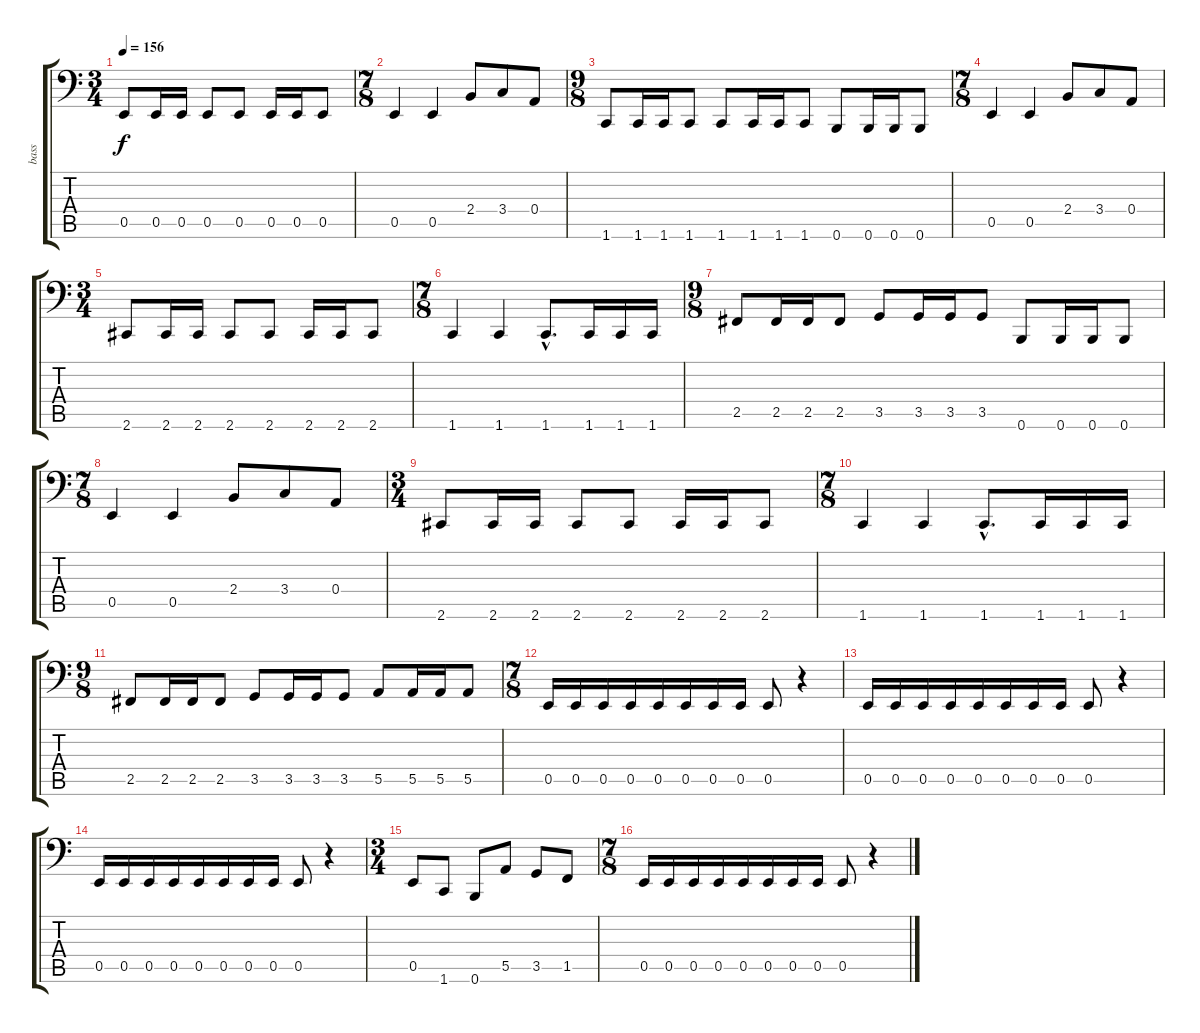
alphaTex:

\track ("bass" "bass") {instrument electricbassfinger}
\staff {score tabs}
\tuning (B2 G2 D2 A1 E1 B0) {hide}
\ts (3 4)
\tempo 156
\clef f4
\ks c
0.5.8{dy f} 0.5.16 0.5.16 0.5.8 0.5.8 0.5.16 0.5.16 0.5.8 |
\ts (7 8)
0.5.4 0.5.4 2.4.8 3.4.8 0.4.8 |
\ts (9 8)
1.6.8 1.6.16 1.6.16 1.6.8 1.6.8 1.6.16 1.6.16 1.6.8 0.6.8 0.6.16 0.6.16 0.6.8 |
\ts (7 8)
0.5.4 0.5.4 2.4.8 3.4.8 0.4.8 |
\ts (3 4)
2.6.8 2.6.16 2.6.16 2.6.8 2.6.8 2.6.16 2.6.16 2.6.8 |
\ts (7 8)
1.6.4 1.6.4 1.6{hac}.8{d} 1.6.16 1.6.16 1.6.16 |
\ts (9 8)
2.5.8 2.5.16 2.5.16 2.5.8 3.5.8 3.5.16 3.5.16 3.5.8 0.6.8 0.6.16 0.6.16 0.6.8 |
\ts (7 8)
0.5.4 0.5.4 2.4.8 3.4.8 0.4.8 |
\ts (3 4)
2.6.8 2.6.16 2.6.16 2.6.8 2.6.8 2.6.16 2.6.16 2.6.8 |
\ts (7 8)
1.6.4 1.6.4 1.6{hac}.8{d} 1.6.16 1.6.16 1.6.16 |
\ts (9 8)
2.5.8 2.5.16 2.5.16 2.5.8 3.5.8 3.5.16 3.5.16 3.5.8 5.5.8 5.5.16 5.5.16 5.5.8 |
\ts (7 8)
0.5.16 0.5.16 0.5.16 0.5.16 0.5.16 0.5.16 0.5.16 0.5.16 0.5.8 r.4 |
0.5.16 0.5.16 0.5.16 0.5.16 0.5.16 0.5.16 0.5.16 0.5.16 0.5.8 r.4 |
0.5.16 0.5.16 0.5.16 0.5.16 0.5.16 0.5.16 0.5.16 0.5.16 0.5.8 r.4 |
\ts (3 4)
0.5.8 1.6.8 0.6.8 5.5.8 3.5.8 1.5.8 |
\ts (7 8)
0.5.16 0.5.16 0.5.16 0.5.16 0.5.16 0.5.16 0.5.16 0.5.16 0.5.8 r.4
